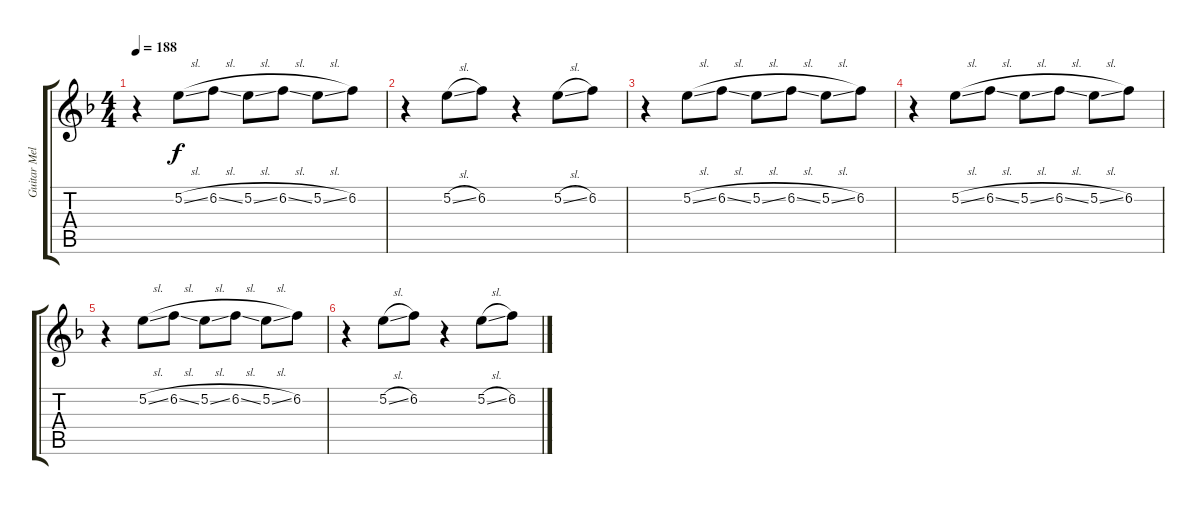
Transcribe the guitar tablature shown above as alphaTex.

\track ("Guitar Melodic" "Guitar Mel") {instrument distortionguitar}
\staff {score tabs}
\tuning (E4 B3 G3 D3 A2 E2) {hide}
\ts (4 4)
\tempo 188
\clef g2
\ks f
r.4{dy f} 5.2{sl}.8 6.2{sl}.8 5.2{sl}.8 6.2{sl}.8 5.2{sl}.8 6.2.8 |
r.4 5.2{sl}.8 6.2.8 r.4 5.2{sl}.8 6.2.8 |
r.4 5.2{sl}.8 6.2{sl}.8 5.2{sl}.8 6.2{sl}.8 5.2{sl}.8 6.2.8 |
r.4 5.2{sl}.8 6.2{sl}.8 5.2{sl}.8 6.2{sl}.8 5.2{sl}.8 6.2.8 |
r.4 5.2{sl}.8 6.2{sl}.8 5.2{sl}.8 6.2{sl}.8 5.2{sl}.8 6.2.8 |
r.4 5.2{sl}.8 6.2.8 r.4 5.2{sl}.8 6.2.8
